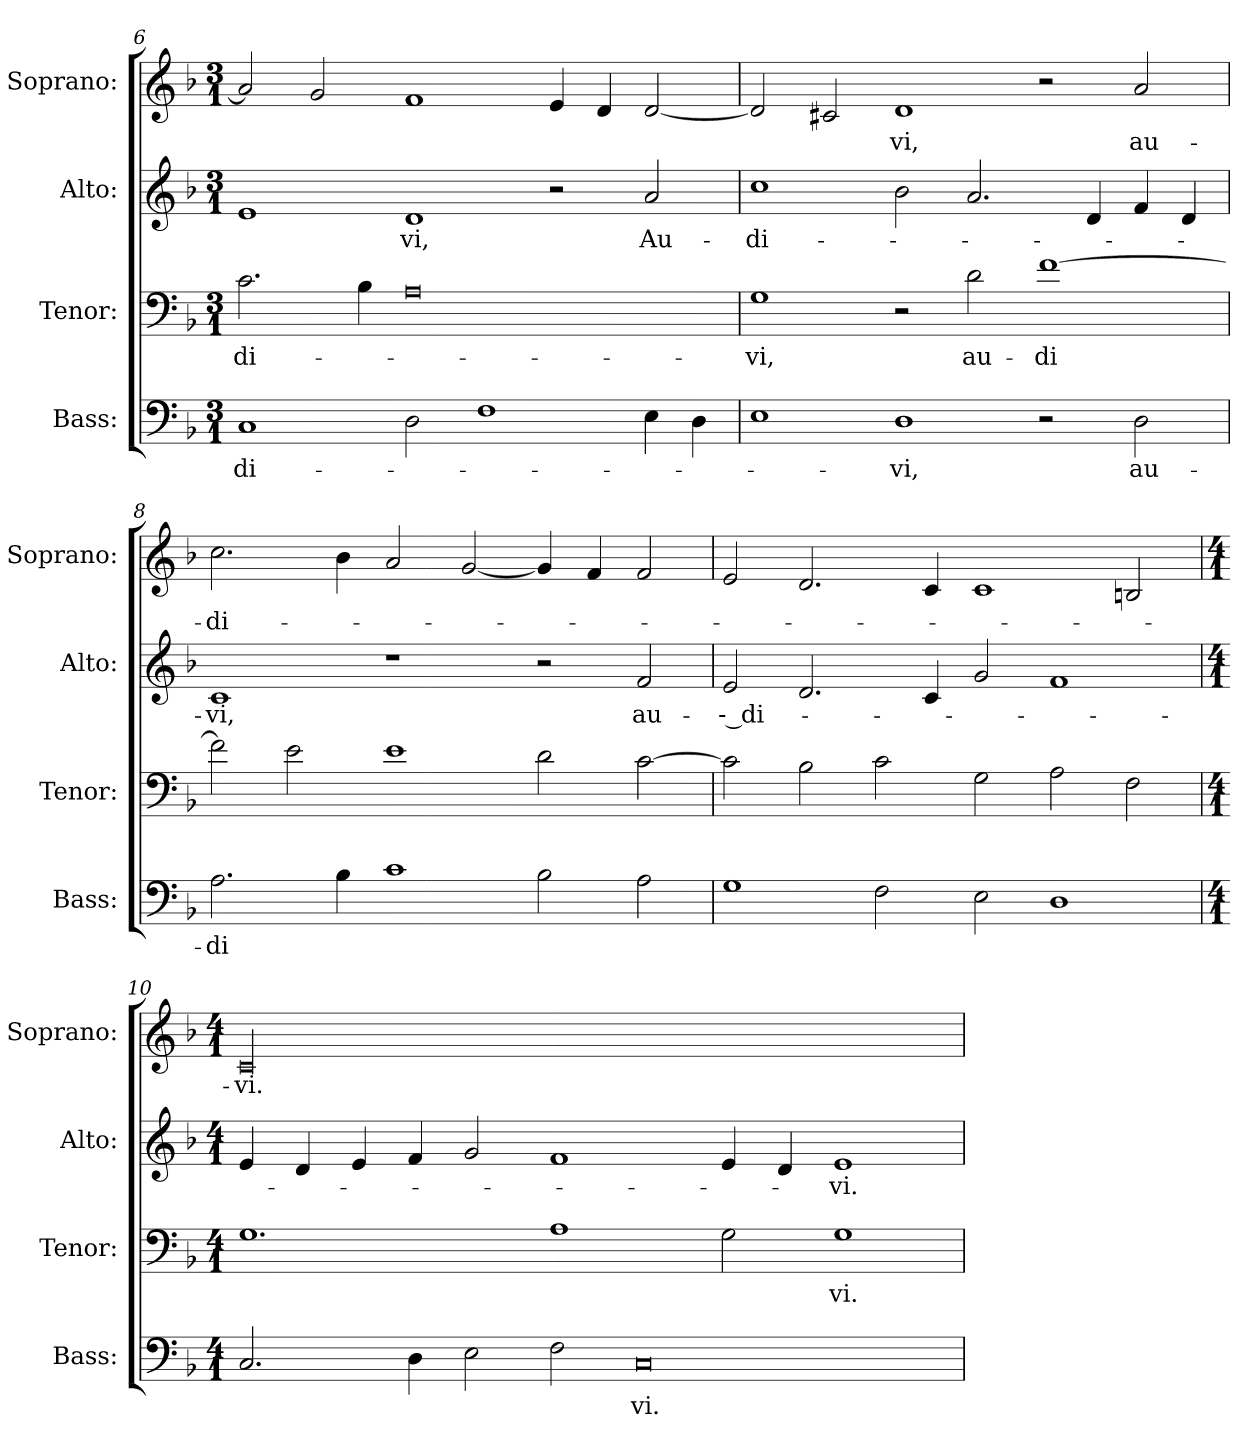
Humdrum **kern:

**kern	**text	**kern	**text	**kern	**text	**kern	**text
*part4	*part4	*part3	*part3	*part2	*part2	*part1	*part1
*staff4	*staff4	*staff3	*staff3	*staff2	*staff2	*staff1	*staff1
*I"Bass:	*	*I"Tenor:	*	*I"Alto:	*	*I"Soprano:	*
*I'Bass:	*	*I'Tenor:	*	*I'Alto:	*	*I'Soprano:	*
*clefF4	*	*clefF4	*	*clefG2	*	*clefG2	*
*k[b-]	*	*k[b-]	*	*k[b-]	*	*k[b-]	*
*F:	*	*F:	*	*F:	*	*F:	*
*M3/1	*	*M3/1	*	*M3/1	*	*M3/1	*
=6	=6	=6	=6	=6	=6	=6	=6
!	!LO:LY:b:color=#000000	!	!	!	!	!	!
!	!	!	!LO:LY:b:color=#000000	!	!	!	!
1Ci	-di-	2.ci\	-di-	1ei	.	2ai/]	.
.	.	.	.	.	.	2gi/	.
.	.	4B-i\	.	.	.	.	.
!	!	!	!	!	!LO:LY:b:color=#000000	!	!
2Di\	.	0Ai	.	1di	-vi,	1fi	.
1Fi	.	.	.	.	.	.	.
.	.	.	.	2r	.	4ei/	.
.	.	.	.	.	.	4di/	.
!	!	!	!	!	!LO:LY:b:color=#000000	!	!
4Ei\	.	.	.	2ai/	Au-	[2di/	.
4Di\	.	.	.	.	.	.	.
=7	=7	=7	=7	=7	=7	=7	=7
!	!	!	!LO:LY:b:color=#000000	!	!	!	!
!	!	!	!	!	!LO:LY:b:color=#000000	!	!
1Ei	.	1Gi	-vi,	1cci	-di-	2di/]	.
.	.	.	.	.	.	2c#Xi/	.
!	!LO:LY:b:color=#000000	!	!	!	!	!	!
!	!	!	!	!	!	!	!LO:LY:b:color=#000000
1Di	-vi,	2r	.	2b-i\	.	1di	-vi,
!	!	!	!LO:LY:b:color=#000000	!	!	!	!
.	.	2di\	au-	2.ai/	.	.	.
!	!	!	!LO:LY:b:color=#000000	!	!	!	!
2r	.	[1fi	-di-	.	.	2r	.
.	.	.	.	4di/	.	.	.
!	!LO:LY:b:color=#000000	!	!	!	!	!	!
!	!	!	!	!	!	!	!LO:LY:b:color=#000000
2Di\	au-	.	.	4fi/	.	2ai/	au-
.	.	.	.	4di/	.	.	.
=8	=8	=8	=8	=8	=8	=8	=8
!	!LO:LY:b:color=#000000	!	!	!	!	!	!
!	!	!	!	!	!LO:LY:b:color=#000000	!	!
!	!	!	!	!	!	!	!LO:LY:b:color=#000000
2.Ai\	-di-	2fi\]	.	1ci	-vi,	2.cci\	-di-
.	.	2ei\	.	.	.	.	.
4B-i\	.	.	.	.	.	4b-i\	.
1ci	.	1ei	.	1r	.	2ai/	.
.	.	.	.	.	.	[2gi/	.
2B-i\	.	2di\	.	2r	.	4gi/]	.
.	.	.	.	.	.	4fi/	.
!	!	!	!	!	!LO:LY:b:color=#000000	!	!
2Ai\	.	[2ci\	.	2fi/	au-	2fi/	.
!!LO:LB:g=z
=9	=9	=9	=9	=9	=9	=9	=9
!	!LO:LY:b:color=#000000	!	!	!	!	!	!
!	!	!	!LO:LY:b:color=#000000	!	!	!	!
!	!	!	!	!	!LO:LY:b:color=#000000	!	!
1Gi	--	2ci\]	--	2ei/	-- di-	2ei/	.
.	.	2B-i\	.	2.di/	.	2.di/	.
2Fi\	.	2ci\	.	.	.	.	.
.	.	.	.	4ci/	.	4ci/	.
2Ei\	.	2Gi\	.	2gi/	.	1ci	.
1Di	.	2Ai\	.	1fi	.	.	.
.	.	2Fi\	.	.	.	2Bni/	.
=10	=10	=10	=10	=10	=10	=10	=10
*M4/1	*	*M4/1	*	*M4/1	*	*M4/1	*
!	!	!	!	!	!	!	!LO:LY:b:color=#000000
2.Ci/	.	1.Gi	.	4ei/	.	00ci	-vi.
.	.	.	.	4di/	.	.	.
.	.	.	.	4ei/	.	.	.
4Di\	.	.	.	4fi/	.	.	.
2Ei\	.	.	.	2gi/	.	.	.
2Fi\	.	1Ai	.	1fi	.	.	.
!	!LO:LY:b:color=#000000	!	!	!	!	!	!
0Ci	vi.	.	.	.	.	.	.
.	.	2Gi\	.	4ei/	.	.	.
.	.	.	.	4di/	.	.	.
!	!	!	!LO:LY:b:color=#000000	!	!	!	!
!	!	!	!	!	!LO:LY:b:color=#000000	!	!
.	.	1Gi	vi.	1ei	-vi.	.	.
=	=	=	=	=	=	=	=
*-	*-	*-	*-	*-	*-	*-	*-
